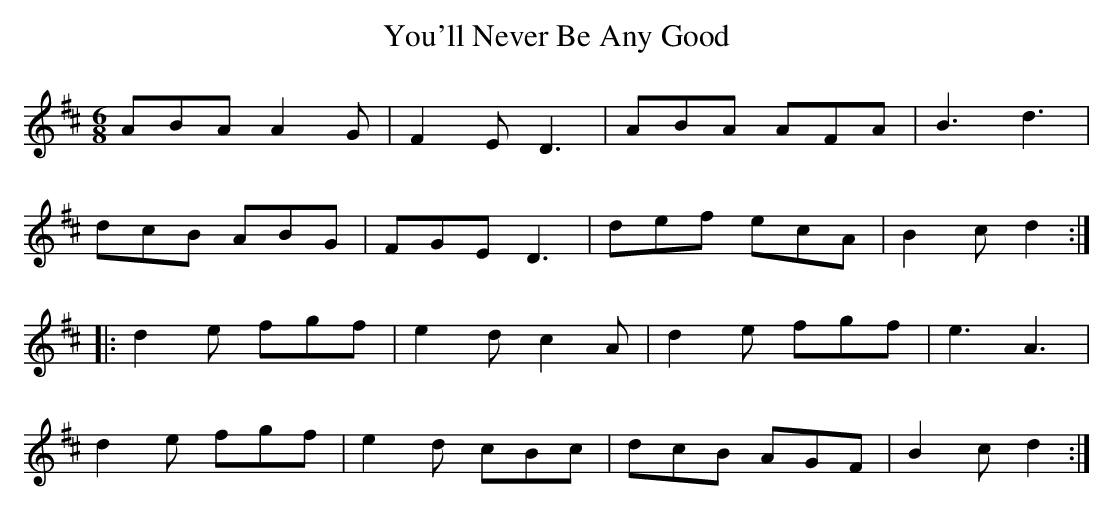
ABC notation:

X:1
T: You'll Never Be Any Good
M:6/8
L:1/8
K:D
   ABA  A2 G | F2   E D3 | ABA  AFA | B3  d3   |
   dcB  ABG  | FGE   D3  | def  ecA | B2 c d2 :|
|: d2 e fgf  | e2 d c2 A | d2 e fgf | e3  A3   |
   d2 e fgf  | e2 d cBc  | dcB  AGF | B2 c d2 :|
